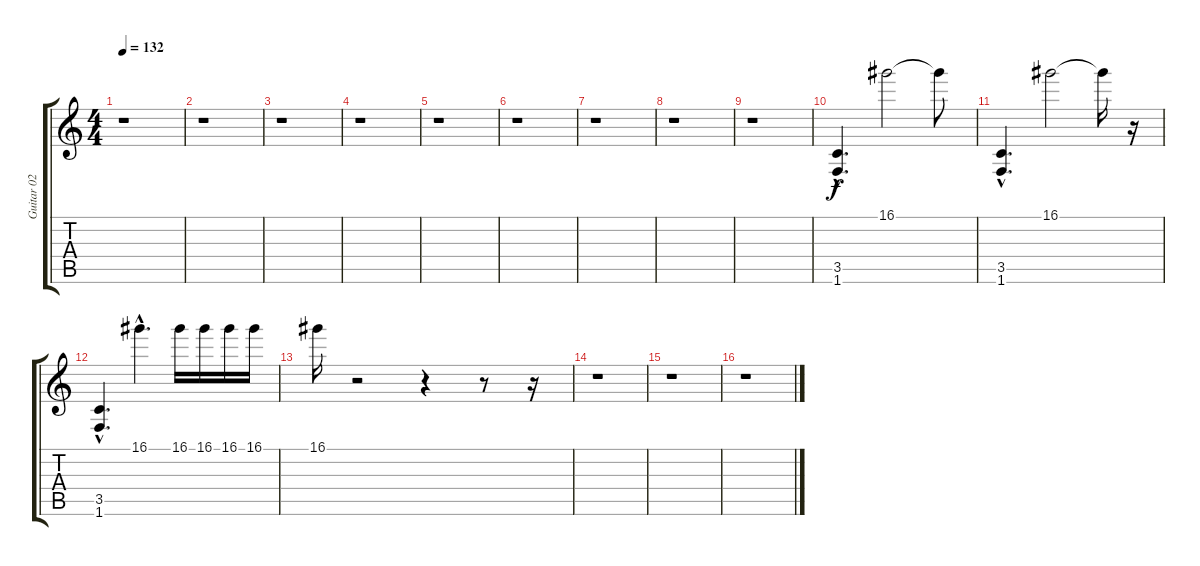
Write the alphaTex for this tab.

\track ("Guitar 02" "Guitar 02") {instrument distortionguitar}
\staff {score tabs}
\tuning (E4 B3 G3 D3 A2 E2) {hide}
\ts (4 4)
\tempo 132
\clef g2
\ks c
r.1{dy f} |
r.1 |
r.1 |
r.1 |
r.1 |
r.1 |
r.1 |
r.1 |
r.1 |
(3.5{hac} 1.6{hac}).4{d} 16.1.2 16.1{t}.8 |
(3.5{hac} 1.6{hac}).4{d} 16.1.2 16.1{t}.16 r.16 |
(3.5{hac} 1.6{hac}).4{d} 16.1{hac}.4{d} 16.1.16 16.1.16 16.1.16 16.1.16 |
16.1.16 r.2 r.4 r.8 r.16 |
r.1 |
r.1 |
r.1
